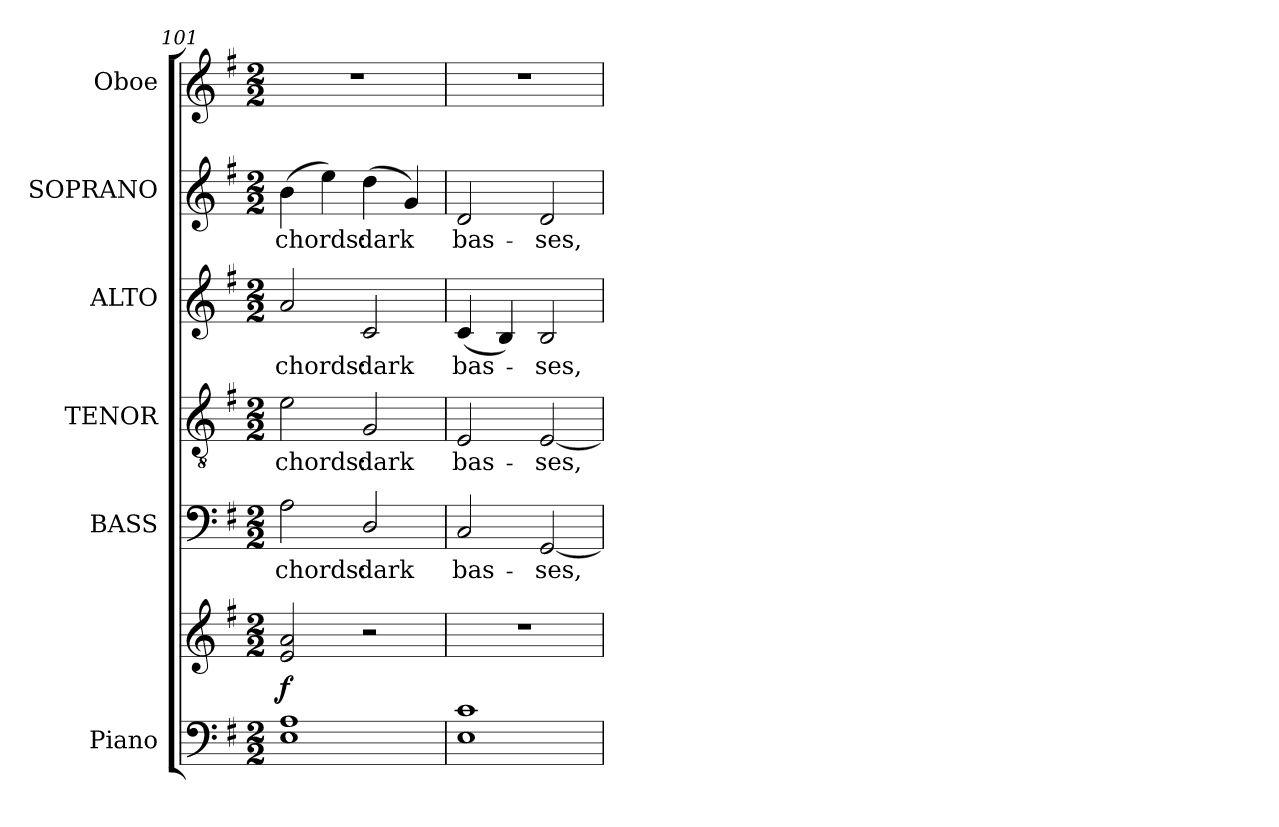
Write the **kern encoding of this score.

**kern	**kern	**dynam	**kern	**text	**kern	**text	**kern	**text	**kern	**text	**kern
*part6	*part6	*part6	*part5	*part5	*part4	*part4	*part3	*part3	*part2	*part2	*part1
*staff7	*staff6	*staff6/7	*staff5	*staff5	*staff4	*staff4	*staff3	*staff3	*staff2	*staff2	*staff1
*I"Piano	*	*	*I"BASS	*	*I"TENOR	*	*I"ALTO	*	*I"SOPRANO	*	*I"Oboe
*I'Pno.	*	*	*I'B.	*	*I'T.	*	*I'A.	*	*I'S.	*	*I'Ob.
*clefF4	*clefG2	*	*clefF4	*	*clefGv2	*	*clefG2	*	*clefG2	*	*clefG2
*	*	*	*	*	*ITrd7c12	*	*	*	*	*	*
*k[f#]	*k[f#]	*	*k[f#]	*	*k[f#]	*	*k[f#]	*	*k[f#]	*	*k[f#]
*G:	*G:	*	*G:	*	*G:	*	*G:	*	*G:	*	*G:
*M2/2	*M2/2	*	*M2/2	*	*M2/2	*	*M2/2	*	*M2/2	*	*M2/2
=101	=101	=101	=101	=101	=101	=101	=101	=101	=101	=101	=101
!	!	!	!	!LO:LY:b:color=#000000	!	!	!	!	!	!	!
!	!	!	!	!	!	!LO:LY:b:color=#000000	!	!	!	!	!
!	!	!	!	!	!	!	!	!LO:LY:b:color=#000000	!	!	!
!	!	!	!	!	!	!	!	!	!	!LO:LY:b:color=#000000	!
1Ei 1Ai	2ei/ 2ai	f	2Ai\	chords:	2Ei\	chords:	2ai/	chords:	(4bi\	chords:	1r
.	.	.	.	.	.	.	.	.	4eei\)	.	.
!	!	!	!	!LO:LY:b:color=#000000	!	!	!	!	!	!	!
!	!	!	!	!	!	!LO:LY:b:color=#000000	!	!	!	!	!
!	!	!	!	!	!	!	!	!LO:LY:b:color=#000000	!	!	!
!	!	!	!	!	!	!	!	!	!	!LO:LY:b:color=#000000	!
.	2r	.	2Di/	dark	2GGi/	dark	2ci/	dark	(4ddi\	dark	.
.	.	.	.	.	.	.	.	.	4gi/)	.	.
=102	=102	=102	=102	=102	=102	=102	=102	=102	=102	=102	=102
!	!	!	!	!LO:LY:b:color=#000000	!	!	!	!	!	!	!
!	!	!	!	!	!	!LO:LY:b:color=#000000	!	!	!	!	!
!	!	!	!	!	!	!	!	!LO:LY:b:color=#000000	!	!	!
!	!	!	!	!	!	!	!	!	!	!LO:LY:b:color=#000000	!
1Ei 1ci	1r	.	2Ci/	bas-	2EEi/	bas-	(4ci/	bas-	2di/	bas-	1r
.	.	.	.	.	.	.	4Bi/)	.	.	.	.
!	!	!	!	!LO:LY:b:color=#000000	!	!	!	!	!	!	!
!	!	!	!	!	!	!LO:LY:b:color=#000000	!	!	!	!	!
!	!	!	!	!	!	!	!	!LO:LY:b:color=#000000	!	!	!
!	!	!	!	!	!	!	!	!	!	!LO:LY:b:color=#000000	!
.	.	.	[2GGi/	-ses,	[2EEi/	-ses,	2Bi/	-ses,	2di/	-ses,	.
=	=	=	=	=	=	=	=	=	=	=	=
*-	*-	*-	*-	*-	*-	*-	*-	*-	*-	*-	*-
